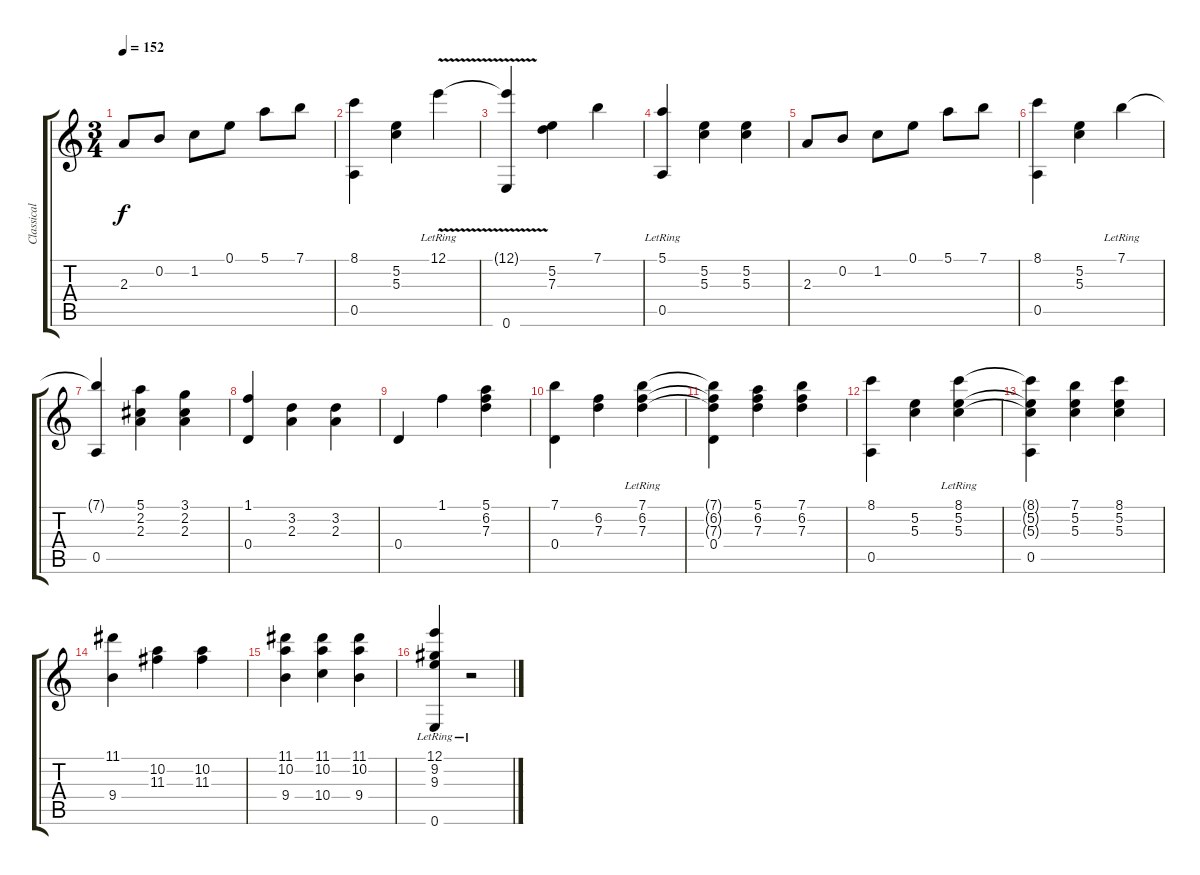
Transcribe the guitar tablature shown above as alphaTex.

\track ("Classical Guitar" "Classical ") {instrument acousticguitarnylon}
\staff {score tabs}
\tuning (E4 B3 G3 D3 A2 E2) {hide}
\ts (3 4)
\tempo 152
\clef g2
\ks c
2.3.8{dy f instrument acousticguitarnylon} 0.2.8 1.2.8 0.1.8 5.1.8 7.1.8 |
(8.1 0.5).4 (5.2 5.3).4 12.1{v lr}.4 |
(12.1{t} 0.6).4 (5.2 7.3).4 7.1.4 |
(5.1{lr} 0.5{lr}).4 (5.2 5.3).4 (5.2 5.3).4 |
2.3.8 0.2.8 1.2.8 0.1.8 5.1.8 7.1.8 |
(8.1 0.5).4 (5.2 5.3).4 7.1{lr}.4 |
(7.1{t} 0.5).4 (5.1 2.2 2.3).4 (3.1 2.2 2.3).4 |
(1.1 0.4).4 (3.2 2.3).4 (3.2 2.3).4 |
0.4.4 1.1.4 (5.1 6.2 7.3).4 |
(7.1 0.4).4 (6.2 7.3).4 (7.1{lr} 6.2{lr} 7.3{lr}).4 |
(7.1{t} 6.2{t} 7.3{t} 0.4).4 (5.1 6.2 7.3).4 (7.1 6.2 7.3).4 |
(8.1 0.5).4 (5.2 5.3).4 (8.1{lr} 5.2{lr} 5.3{lr}).4 |
(8.1{t} 5.2{t} 5.3{t} 0.5).4 (7.1 5.2 5.3).4 (8.1 5.2 5.3).4 |
(11.1 9.4).4 (10.2 11.3).4 (10.2 11.3).4 |
(11.1 10.2 9.4).4 (11.1 10.2 10.4).4 (11.1 10.2 9.4).4 |
(12.1{lr} 9.2{lr} 9.3{lr} 0.6{lr}).4 r.2
